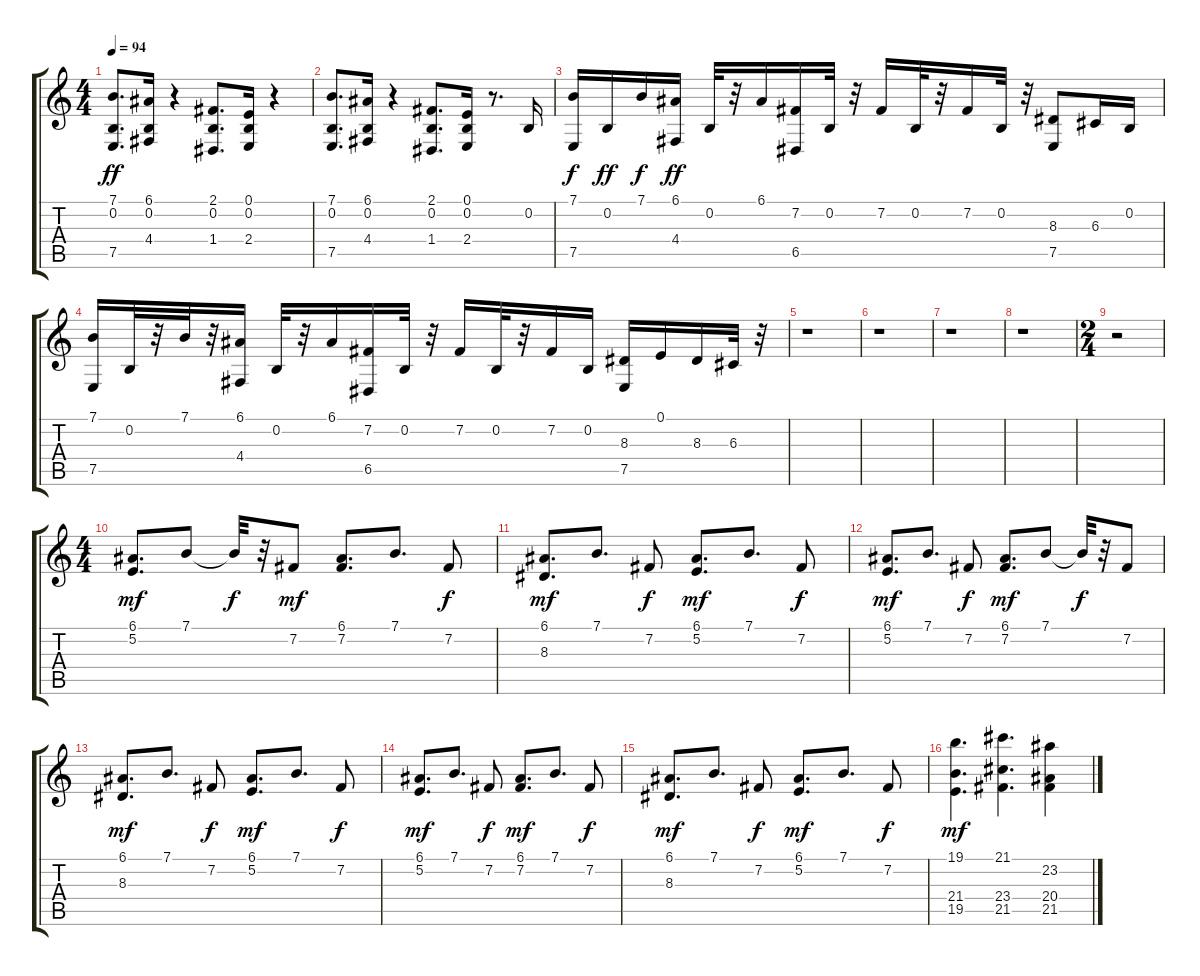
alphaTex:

\track "" {instrument acousticgrandpiano}
\staff {score tabs}
\tuning (E4 B3 G3 D3 A2 E2) {hide}
\ts (4 4)
\tempo 94
\clef g2
\ks c
(7.1 0.2 7.5).8{d dy ff} (6.1 0.2 4.4).16 r.4 (2.1 0.2 1.4).8{d} (0.1 0.2 2.4).16 r.4 |
(7.1 0.2 7.5).8{d} (6.1 0.2 4.4).16 r.4 (2.1 0.2 1.4).8{d} (0.1 0.2 2.4).16 r.8{d} 0.2.16 |
(7.1 7.5).16{dy f} 0.2.16{dy ff} 7.1.16{dy f} (6.1 4.4).16{dy ff} 0.2.32 r.32 6.1.16 (7.2 6.5).16 0.2.32 r.32 7.2.16 0.2.32 r.32 7.2.16 0.2.32 r.32 (8.3 7.5).8 6.3.16 0.2.16 |
(7.1 7.5).16 0.2.32 r.32 7.1.32 r.32 (6.1 4.4).16 0.2.32 r.32 6.1.16 (7.2 6.5).16 0.2.32 r.32 7.2.16 0.2.32 r.32 7.2.16 0.2.16 (8.3 7.5).16 0.1.16 8.3.16 6.3.32 r.32 |
r.1 |
r.1 |
r.1 |
r.1 |
\ts (2 4)
r.2 |
\ts (4 4)
(6.1 5.2).8{d dy mf} 7.1.8 7.1{t}.32{dy f} r.32 7.2.8{dy mf} (6.1 7.2).8{d} 7.1.8{d} 7.2.8{dy f} |
(6.1 8.3).8{d dy mf} 7.1.8{d} 7.2.8{dy f} (6.1 5.2).8{d dy mf} 7.1.8{d} 7.2.8{dy f} |
(6.1 5.2).8{d dy mf} 7.1.8{d} 7.2.8{dy f} (6.1 7.2).8{d dy mf} 7.1.8 7.1{t}.32{dy f} r.32 7.2.8 |
(6.1 8.3).8{d dy mf} 7.1.8{d} 7.2.8{dy f} (6.1 5.2).8{d dy mf} 7.1.8{d} 7.2.8{dy f} |
(6.1 5.2).8{d dy mf} 7.1.8{d} 7.2.8{dy f} (6.1 7.2).8{d dy mf} 7.1.8{d} 7.2.8{dy f} |
(6.1 8.3).8{d dy mf} 7.1.8{d} 7.2.8{dy f} (6.1 5.2).8{d dy mf} 7.1.8{d} 7.2.8{dy f} |
(19.1 21.4 19.5).4{d dy mf} (21.1 23.4 21.5).4{d} (23.2 20.4 21.5).4
